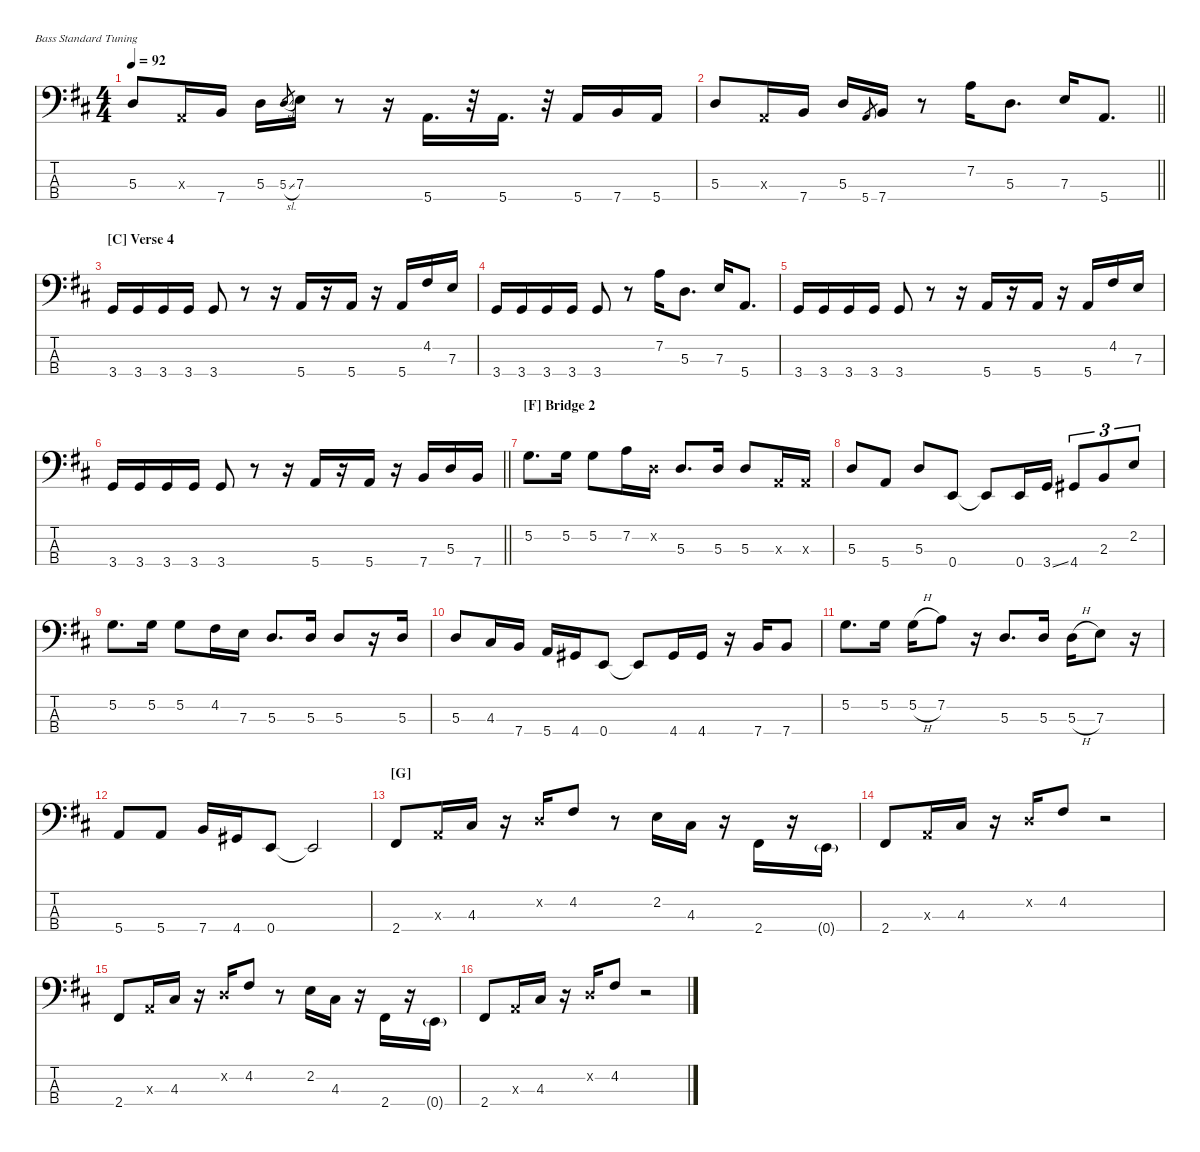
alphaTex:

\hideDynamics
\bracketExtendMode nobrackets
\singleTrackTrackNamePolicy hidden
\multiTrackTrackNamePolicy hidden
\firstSystemTrackNameMode fullname
\firstSystemTrackNameOrientation horizontal
\otherSystemsTrackNameOrientation horizontal
\track ("Bass" "E-Bass") {instrument electricbassfinger}
\staff {score tabs}
\tuning (G2 D2 A1 E1)
\ts (4 4)
\tempo 92
\clef f4
\ks d
5.3{acc forcenatural}.8{dy f beam Up} 0.3{x acc forcenatural}.16{beam Up} 7.4{acc forcenatural}.16{beam Up} 5.3{acc forcenatural}.16{beam Down} 5.3{sl acc forcenatural}.8{gr dy mf beam Up} 7.3{acc forcenatural}.16{dy f beam Down} r.8{beam Down} r.16{beam Down} 5.4{acc forcenatural}.16{d beam Up} r.32{beam Up} 5.4{acc forcenatural}.16{d beam Up} r.32{beam Up} 5.4{acc forcenatural}.16{beam Up} 7.4{acc forcenatural}.16{beam Up} 5.4{acc forcenatural}.16{beam Up} |
\barLineRight lightlight
5.3{acc forcenatural}.8{beam Up} 0.3{x acc forcenatural}.16{beam Up} 7.4{acc forcenatural}.16{beam Up} 5.3{acc forcenatural}.16{beam Up} 5.4{acc forcenatural}.8{gr dy mf beam Up} 7.4{acc forcenatural}.16{dy f beam Up} r.8{beam Up} 7.2{acc forcenatural}.16{beam Down} 5.3{acc forcenatural}.8{d beam Down} 7.3{acc forcenatural}.16{beam Up} 5.4{acc forcenatural}.8{d beam Up} |
\section ("C" "Verse 4")
3.4{acc forcenatural}.16{beam Up} 3.4{acc forcenatural}.16{beam Up} 3.4{acc forcenatural}.16{beam Up} 3.4{acc forcenatural}.16{beam Up} 3.4{acc forcenatural}.8{beam Up} r.8{beam Up} r.16{beam Up} 5.4{acc forcenatural}.16{beam Up} r.16{beam Up} 5.4{acc forcenatural}.16{beam Up} r.16{beam Up} 5.4{acc forcenatural}.16{beam Up} 4.2{acc #}.16{beam Up} 7.3{acc forcenatural}.16{beam Up} |
3.4{acc forcenatural}.16{beam Up} 3.4{acc forcenatural}.16{beam Up} 3.4{acc forcenatural}.16{beam Up} 3.4{acc forcenatural}.16{beam Up} 3.4{acc forcenatural}.8{beam Up} r.8{beam Up} 7.2{acc forcenatural}.16{beam Down} 5.3{acc forcenatural}.8{d beam Down} 7.3{acc forcenatural}.16{beam Up} 5.4{acc forcenatural}.8{d beam Up} |
3.4{acc forcenatural}.16{beam Up} 3.4{acc forcenatural}.16{beam Up} 3.4{acc forcenatural}.16{beam Up} 3.4{acc forcenatural}.16{beam Up} 3.4{acc forcenatural}.8{beam Up} r.8{beam Up} r.16{beam Up} 5.4{acc forcenatural}.16{beam Up} r.16{beam Up} 5.4{acc forcenatural}.16{beam Up} r.16{beam Up} 5.4{acc forcenatural}.16{beam Up} 4.2{acc #}.16{beam Up} 7.3{acc forcenatural}.16{beam Up} |
\barLineRight lightlight
3.4{acc forcenatural}.16{beam Up} 3.4{acc forcenatural}.16{beam Up} 3.4{acc forcenatural}.16{beam Up} 3.4{acc forcenatural}.16{beam Up} 3.4{acc forcenatural}.8{beam Up} r.8{beam Up} r.16{beam Up} 5.4{acc forcenatural}.16{beam Up} r.16{beam Up} 5.4{acc forcenatural}.16{beam Up} r.16{beam Up} 7.4{acc forcenatural}.16{beam Up} 5.3{acc forcenatural}.16{beam Up} 7.4{acc forcenatural}.16{beam Up} |
\section ("F" "Bridge 2")
5.2{acc forcenatural}.8{d beam Down} 5.2{acc forcenatural}.16{beam Down} 5.2{acc forcenatural}.8{beam Down} 7.2{acc forcenatural}.16{beam Down} 0.2{x acc forcenatural}.16{beam Down} 5.3{acc forcenatural}.8{d beam Up} 5.3{acc forcenatural}.16{beam Up} 5.3{acc forcenatural}.8{beam Up} 0.3{x acc forcenatural}.16{beam Up} 0.3{x acc forcenatural}.16{beam Up} |
5.3{acc forcenatural}.8{beam Up} 5.4{acc forcenatural}.8{beam Up} 5.3{acc forcenatural}.8{beam Up} 0.4{acc forcenatural}.8{beam Up} 0.4{t acc forcenatural}.8{beam Up} 0.4{acc forcenatural}.16{beam Up} 3.4{ss acc forcenatural}.16{beam Up} 4.4{acc #}.8{tu (3 2) beam Up} 2.3{acc forcenatural}.8{tu (3 2) beam Up} 2.2{acc forcenatural}.8{tu (3 2) beam Up} |
5.2{acc forcenatural}.8{d beam Down} 5.2{acc forcenatural}.16{beam Down} 5.2{acc forcenatural}.8{beam Down} 4.2{acc #}.16{beam Down} 7.3{acc forcenatural}.16{beam Down} 5.3{acc forcenatural}.8{d beam Up} 5.3{acc forcenatural}.16{beam Up} 5.3{acc forcenatural}.8{beam Up} r.16{beam Up} 5.3{acc forcenatural}.16{beam Up} |
5.3{acc forcenatural}.8{beam Up} 4.3{acc #}.16{beam Up} 7.4{acc forcenatural}.16{beam Up} 5.4{acc forcenatural}.16{beam Up} 4.4{acc #}.16{beam Up} 0.4{acc forcenatural}.8{beam Up} 0.4{t acc forcenatural}.8{beam Up} 4.4{acc #}.16{beam Up} 4.4{acc #}.16{beam Up} r.16{beam Up} 7.4{acc forcenatural}.16{beam Up} 7.4{acc forcenatural}.8{beam Up} |
5.2{acc forcenatural}.8{d beam Down} 5.2{acc forcenatural}.16{beam Down} 5.2{h acc forcenatural}.16{beam Down} 7.2{acc forcenatural}.8{beam Down} r.16{beam Down} 5.3{acc forcenatural}.8{d beam Up} 5.3{acc forcenatural}.16{beam Up} 5.3{h acc forcenatural}.16{beam Down} 7.3{acc forcenatural}.8{beam Down} r.16{beam Down} |
5.4{acc forcenatural}.8{beam Up} 5.4{acc forcenatural}.8{beam Up} 7.4{acc forcenatural}.16{beam Up} 4.4{acc #}.16{beam Up} 0.4{acc forcenatural}.8{beam Up} 0.4{t acc forcenatural}.2{beam Up} |
\section ("G" "")
2.4{acc #}.8{beam Up} 0.3{x acc forcenatural}.16{beam Up} 4.3{acc #}.16{beam Up} r.16{beam Up} 0.2{x acc forcenatural}.16{beam Down} 4.2{acc #}.8{beam Down} r.8{beam Down} 2.2{acc forcenatural}.16{beam Down} 4.3{acc #}.16{beam Down} r.16{beam Down} 2.4{acc #}.16{beam Up} r.16{beam Up} 0.4{g acc forcenatural}.16{beam Up} |
2.4{acc #}.8{beam Up} 0.3{x acc forcenatural}.16{beam Up} 4.3{acc #}.16{beam Up} r.16{beam Up} 0.2{x acc forcenatural}.16{beam Down} 4.2{acc #}.8{beam Down} r.2{beam Down} |
2.4{acc #}.8{beam Up} 0.3{x acc forcenatural}.16{beam Up} 4.3{acc #}.16{beam Up} r.16{beam Up} 0.2{x acc forcenatural}.16{beam Down} 4.2{acc #}.8{beam Down} r.8{beam Down} 2.2{acc forcenatural}.16{beam Down} 4.3{acc #}.16{beam Down} r.16{beam Down} 2.4{acc #}.16{beam Up} r.16{beam Up} 0.4{g acc forcenatural}.16{beam Up} |
2.4{acc #}.8{beam Up} 0.3{x acc forcenatural}.16{beam Up} 4.3{acc #}.16{beam Up} r.16{beam Up} 0.2{x acc forcenatural}.16{beam Down} 4.2{acc #}.8{beam Down} r.2{beam Down}
